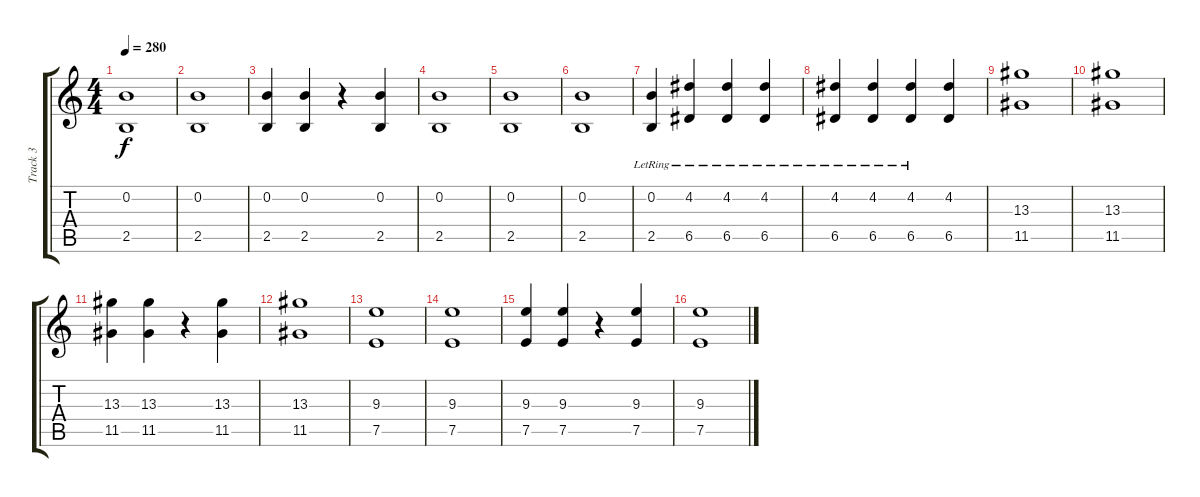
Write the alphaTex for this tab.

\track ("Track 3" "Track 3") {instrument distortionguitar}
\staff {score tabs}
\tuning (E4 B3 G3 D3 A2 D2) {hide}
\ts (4 4)
\tempo 280
\clef g2
\ks c
(0.2 2.5).1{dy f} |
(0.2 2.5).1 |
(0.2 2.5).4 (0.2 2.5).4 r.4 (0.2 2.5).4 |
(0.2 2.5).1 |
(0.2 2.5).1 |
(0.2 2.5).1 |
(0.2{lr} 2.5{lr}).4 (4.2{lr} 6.5{lr}).4 (4.2{lr} 6.5{lr}).4 (4.2{lr} 6.5{lr}).4 |
(4.2{lr} 6.5{lr}).4 (4.2{lr} 6.5{lr}).4 (4.2{lr} 6.5{lr}).4 (4.2 6.5).4 |
(13.3 11.5).1 |
(13.3 11.5).1 |
(13.3 11.5).4 (13.3 11.5).4 r.4 (13.3 11.5).4 |
(13.3 11.5).1 |
(9.3 7.5).1 |
(9.3 7.5).1 |
(9.3 7.5).4 (9.3 7.5).4 r.4 (9.3 7.5).4 |
(9.3 7.5).1
